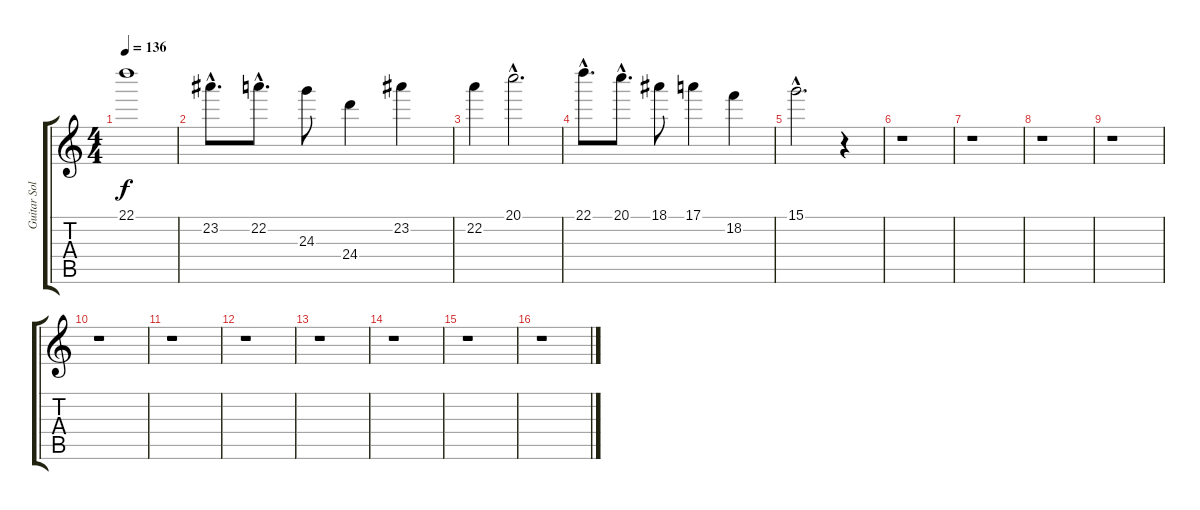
\track ("Guitar Solo" "Guitar Sol") {instrument distortionguitar}
\staff {score tabs}
\tuning (E4 B3 G3 D3 A2 E2) {hide}
\ts (4 4)
\tempo 136
\clef g2
\ks c
22.1.1{dy f} |
23.2{hac}.8{d} 22.2{hac}.8{d} 24.3.8 24.4.4 23.2.4 |
22.2.4 20.1{hac}.2{d} |
22.1{hac}.8{d} 20.1{hac}.8{d} 18.1.8 17.1.4 18.2.4 |
15.1{hac}.2{d} r.4 |
r.1 |
r.1 |
r.1 |
r.1 |
r.1 |
r.1 |
r.1 |
r.1 |
r.1 |
r.1 |
r.1
